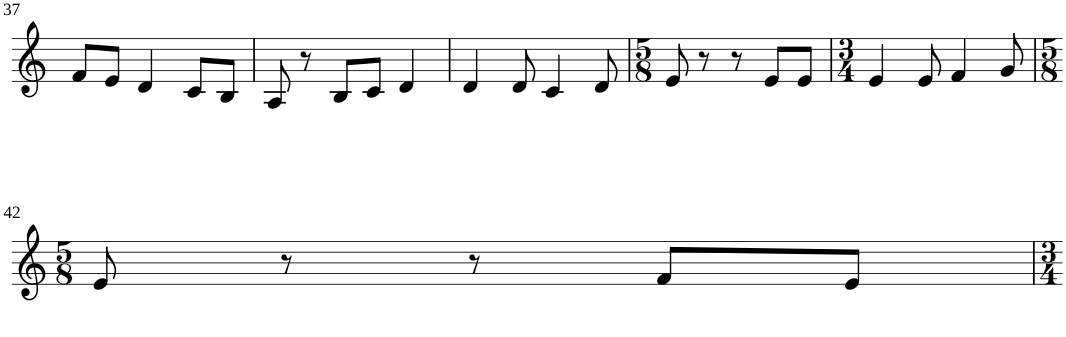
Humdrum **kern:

**kern
*part1
*staff1
*I"Violin
!!LO:PB:g=z
*clefG2
*k[]
*M3/4
=37
8f/L
8e/J
4d/
8c/L
8B/J
=38
8A/
8r
8B/L
8c/J
4d/
=39
4d/
8d/
4c/
8d/
=40
*M5/8
8e/
8r
8r
8e/L
8e/J
=41
*M3/4
4e/
8e/
4f/
8g/
!!LO:LB:g=z
=42
*M5/8
8e/
8r
8r
8f/L
8e/J
=
*-
